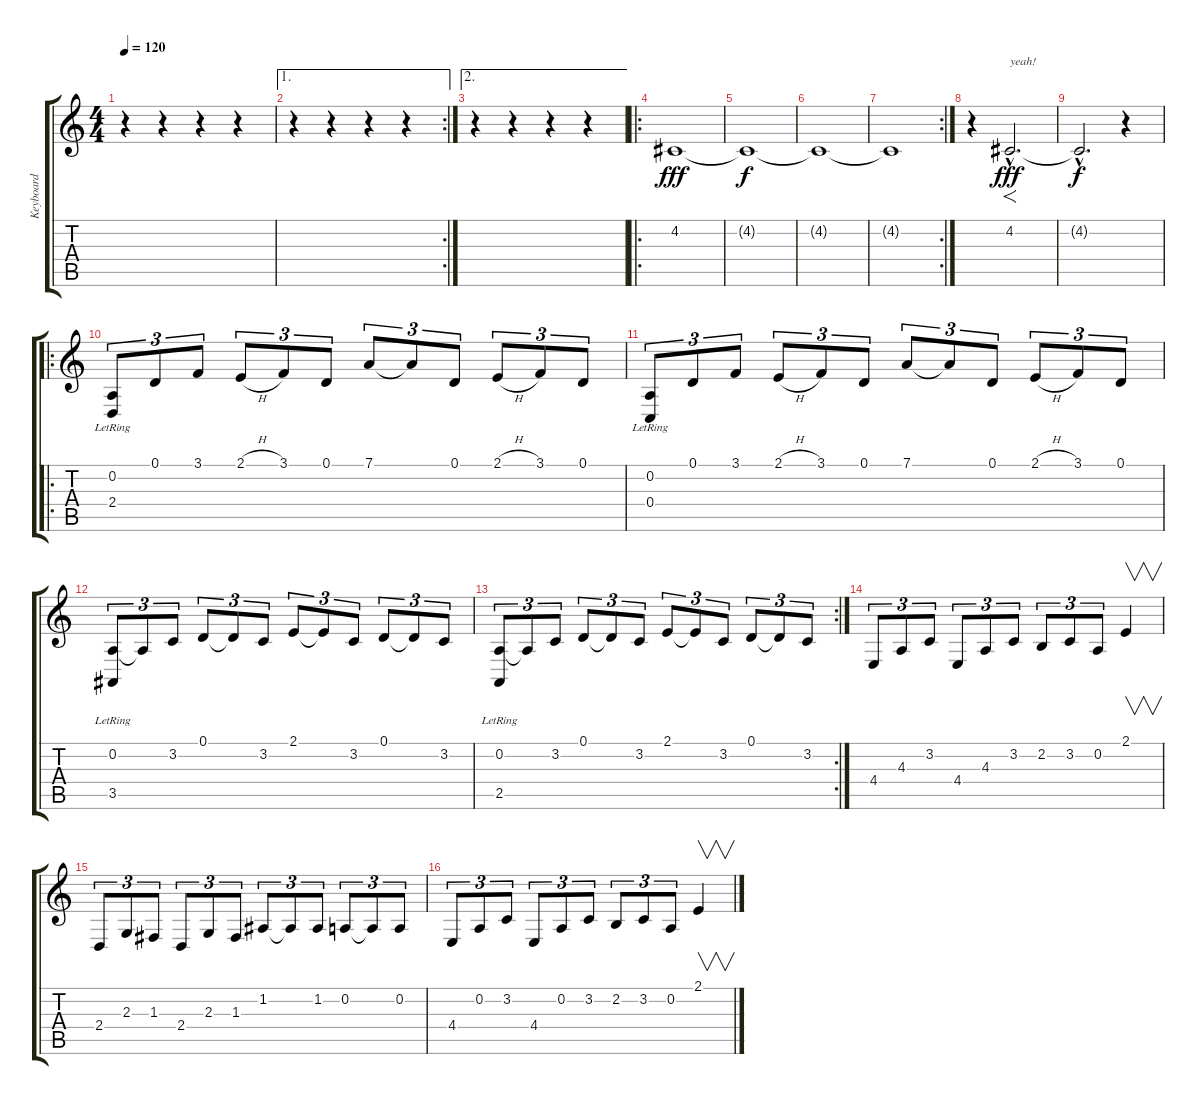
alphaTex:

\track ("Keyboard" "Keyboard") {instrument stringensemble1}
\staff {score tabs}
\tuning (D4 A3 F3 C3 G2 D2) {hide}
\ts (4 4)
\tempo 120
\clef g2
\ks c
r.4{dy f} r.4 r.4 r.4 |
\ae 1
\rc 2
r.4 r.4 r.4 r.4 |
\ae 2
r.4 r.4 r.4 r.4 |
\ro
4.2.1{dy fff} |
4.2{t}.1{dy f} |
4.2{t}.1 |
\rc 2
4.2{t}.1 |
r.4{volume 13 instrument stringensemble1} 4.2{hac}.2{f d txt "yeah!" dy fff} |
4.2{hac t}.2{d dy f} r.4 |
\ro
(0.2 2.4{lr}).8{tu (3 2)} 0.1.8{tu (3 2)} 3.1.8{tu (3 2)} 2.1{h}.8{tu (3 2)} 3.1.8{tu (3 2)} 0.1.8{tu (3 2)} 7.1.8{tu (3 2)} 7.1{t}.8{tu (3 2)} 0.1.8{tu (3 2)} 2.1{h}.8{tu (3 2)} 3.1.8{tu (3 2)} 0.1.8{tu (3 2)} |
(0.2 0.4{lr}).8{tu (3 2)} 0.1.8{tu (3 2)} 3.1.8{tu (3 2)} 2.1{h}.8{tu (3 2)} 3.1.8{tu (3 2)} 0.1.8{tu (3 2)} 7.1.8{tu (3 2)} 7.1{t}.8{tu (3 2)} 0.1.8{tu (3 2)} 2.1{h}.8{tu (3 2)} 3.1.8{tu (3 2)} 0.1.8{tu (3 2)} |
(0.2 3.5{lr}).8{tu (3 2)} 0.2{t}.8{tu (3 2)} 3.2.8{tu (3 2)} 0.1.8{tu (3 2)} 0.1{t}.8{tu (3 2)} 3.2.8{tu (3 2)} 2.1.8{tu (3 2)} 2.1{t}.8{tu (3 2)} 3.2.8{tu (3 2)} 0.1.8{tu (3 2)} 0.1{t}.8{tu (3 2)} 3.2.8{tu (3 2)} |
\rc 2
(0.2 2.5{lr}).8{tu (3 2)} 0.2{t}.8{tu (3 2)} 3.2.8{tu (3 2)} 0.1.8{tu (3 2)} 0.1{t}.8{tu (3 2)} 3.2.8{tu (3 2)} 2.1.8{tu (3 2)} 2.1{t}.8{tu (3 2)} 3.2.8{tu (3 2)} 0.1.8{tu (3 2)} 0.1{t}.8{tu (3 2)} 3.2.8{tu (3 2)} |
4.4.8{tu (3 2)} 4.3.8{tu (3 2)} 3.2.8{tu (3 2)} 4.4.8{tu (3 2)} 4.3.8{tu (3 2)} 3.2.8{tu (3 2)} 2.2.8{tu (3 2)} 3.2.8{tu (3 2)} 0.2.8{tu (3 2)} 2.1.4{v} |
2.4.8{tu (3 2)} 2.3.8{tu (3 2)} 1.3.8{tu (3 2)} 2.4.8{tu (3 2)} 2.3.8{tu (3 2)} 1.3.8{tu (3 2)} 1.2.8{tu (3 2)} 1.2{t}.8{tu (3 2)} 1.2.8{tu (3 2)} 0.2.8{tu (3 2)} 0.2{t}.8{tu (3 2)} 0.2.8{tu (3 2)} |
4.4.8{tu (3 2)} 0.2.8{tu (3 2)} 3.2.8{tu (3 2)} 4.4.8{tu (3 2)} 0.2.8{tu (3 2)} 3.2.8{tu (3 2)} 2.2.8{tu (3 2)} 3.2.8{tu (3 2)} 0.2.8{tu (3 2)} 2.1.4{v}
